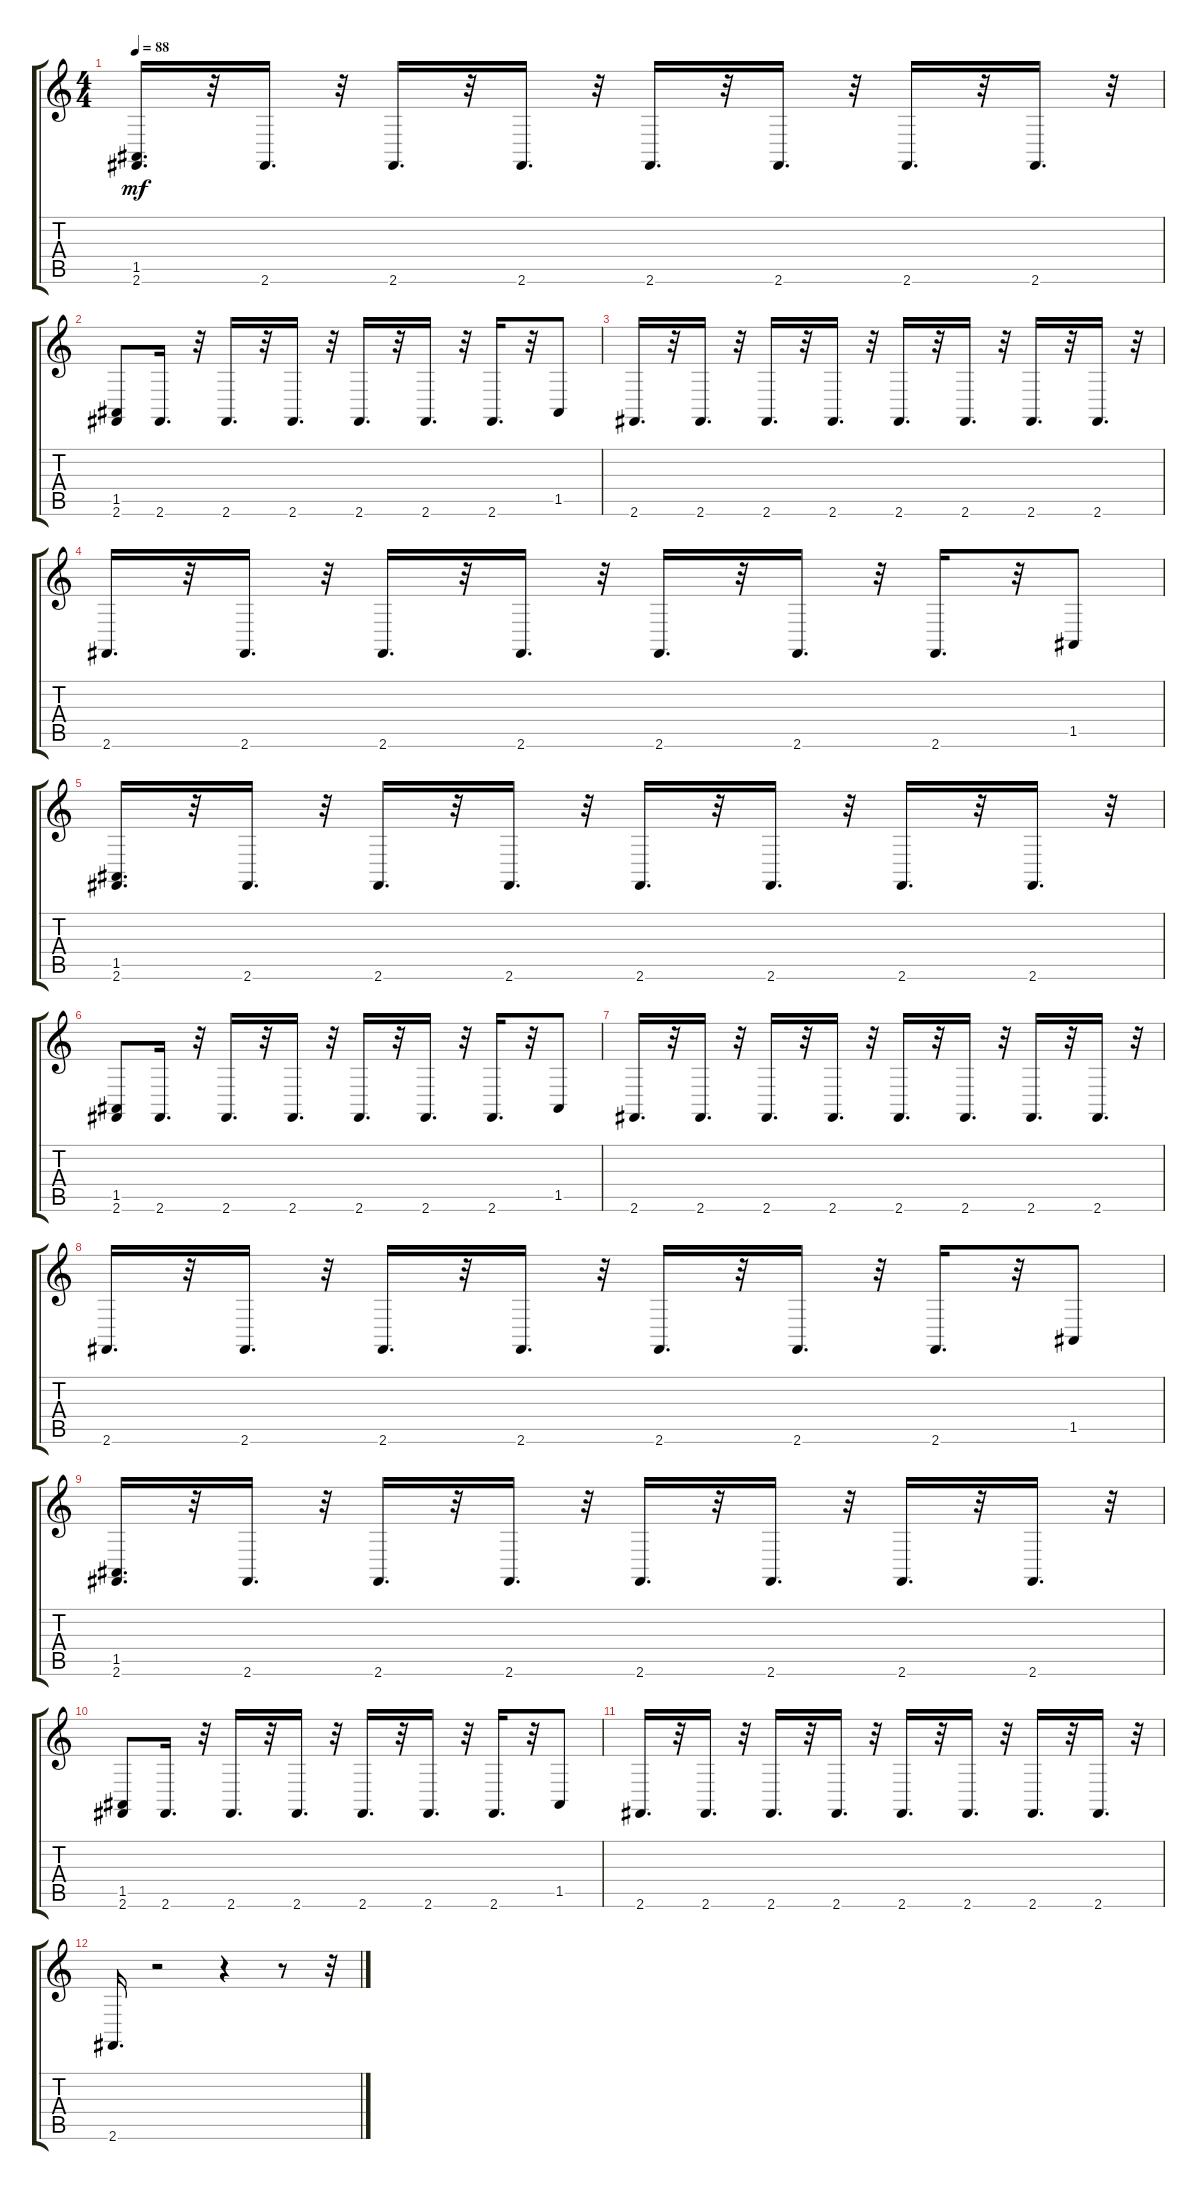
\track "" {instrument applause}
\staff {score tabs}
\tuning (E4 B3 G3 D3 A2 E2) {hide}
\ts (4 4)
\tempo 88
\clef g2
\ks c
(1.5 2.6).16{d dy mf} r.32 2.6.16{d} r.32 2.6.16{d} r.32 2.6.16{d} r.32 2.6.16{d} r.32 2.6.16{d} r.32 2.6.16{d} r.32 2.6.16{d} r.32 |
(1.5 2.6).8 2.6.16{d} r.32 2.6.16{d} r.32 2.6.16{d} r.32 2.6.16{d} r.32 2.6.16{d} r.32 2.6.16{d} r.32 1.5.8 |
2.6.16{d} r.32 2.6.16{d} r.32 2.6.16{d} r.32 2.6.16{d} r.32 2.6.16{d} r.32 2.6.16{d} r.32 2.6.16{d} r.32 2.6.16{d} r.32 |
2.6.16{d} r.32 2.6.16{d} r.32 2.6.16{d} r.32 2.6.16{d} r.32 2.6.16{d} r.32 2.6.16{d} r.32 2.6.16{d} r.32 1.5.8 |
(1.5 2.6).16{d} r.32 2.6.16{d} r.32 2.6.16{d} r.32 2.6.16{d} r.32 2.6.16{d} r.32 2.6.16{d} r.32 2.6.16{d} r.32 2.6.16{d} r.32 |
(1.5 2.6).8 2.6.16{d} r.32 2.6.16{d} r.32 2.6.16{d} r.32 2.6.16{d} r.32 2.6.16{d} r.32 2.6.16{d} r.32 1.5.8 |
2.6.16{d} r.32 2.6.16{d} r.32 2.6.16{d} r.32 2.6.16{d} r.32 2.6.16{d} r.32 2.6.16{d} r.32 2.6.16{d} r.32 2.6.16{d} r.32 |
2.6.16{d} r.32 2.6.16{d} r.32 2.6.16{d} r.32 2.6.16{d} r.32 2.6.16{d} r.32 2.6.16{d} r.32 2.6.16{d} r.32 1.5.8 |
(1.5 2.6).16{d} r.32 2.6.16{d} r.32 2.6.16{d} r.32 2.6.16{d} r.32 2.6.16{d} r.32 2.6.16{d} r.32 2.6.16{d} r.32 2.6.16{d} r.32 |
(1.5 2.6).8 2.6.16{d} r.32 2.6.16{d} r.32 2.6.16{d} r.32 2.6.16{d} r.32 2.6.16{d} r.32 2.6.16{d} r.32 1.5.8 |
2.6.16{d} r.32 2.6.16{d} r.32 2.6.16{d} r.32 2.6.16{d} r.32 2.6.16{d} r.32 2.6.16{d} r.32 2.6.16{d} r.32 2.6.16{d} r.32 |
2.6.16{d} r.2 r.4 r.8 r.32
